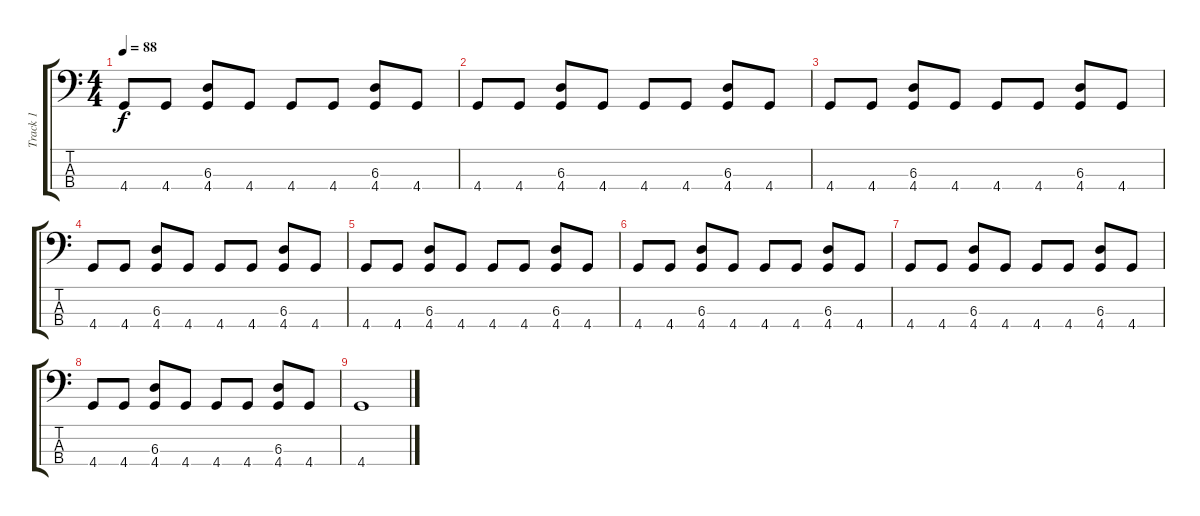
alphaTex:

\track ("Track 1" "Track 1") {instrument electricbasspick}
\staff {score tabs}
\tuning (Gb2 Db2 Ab1 Eb1) {hide}
\ts (4 4)
\tempo 88
\clef f4
\ks c
4.4.8{dy f} 4.4.8 (6.3 4.4).8 4.4.8 4.4.8 4.4.8 (6.3 4.4).8 4.4.8 |
4.4.8 4.4.8 (6.3 4.4).8 4.4.8 4.4.8 4.4.8 (6.3 4.4).8 4.4.8 |
4.4.8 4.4.8 (6.3 4.4).8 4.4.8 4.4.8 4.4.8 (6.3 4.4).8 4.4.8 |
4.4.8 4.4.8 (6.3 4.4).8 4.4.8 4.4.8 4.4.8 (6.3 4.4).8 4.4.8 |
4.4.8 4.4.8 (6.3 4.4).8 4.4.8 4.4.8 4.4.8 (6.3 4.4).8 4.4.8 |
4.4.8 4.4.8 (6.3 4.4).8 4.4.8 4.4.8 4.4.8 (6.3 4.4).8 4.4.8 |
4.4.8 4.4.8 (6.3 4.4).8 4.4.8 4.4.8 4.4.8 (6.3 4.4).8 4.4.8 |
4.4.8 4.4.8 (6.3 4.4).8 4.4.8 4.4.8 4.4.8 (6.3 4.4).8 4.4.8 |
4.4.1
